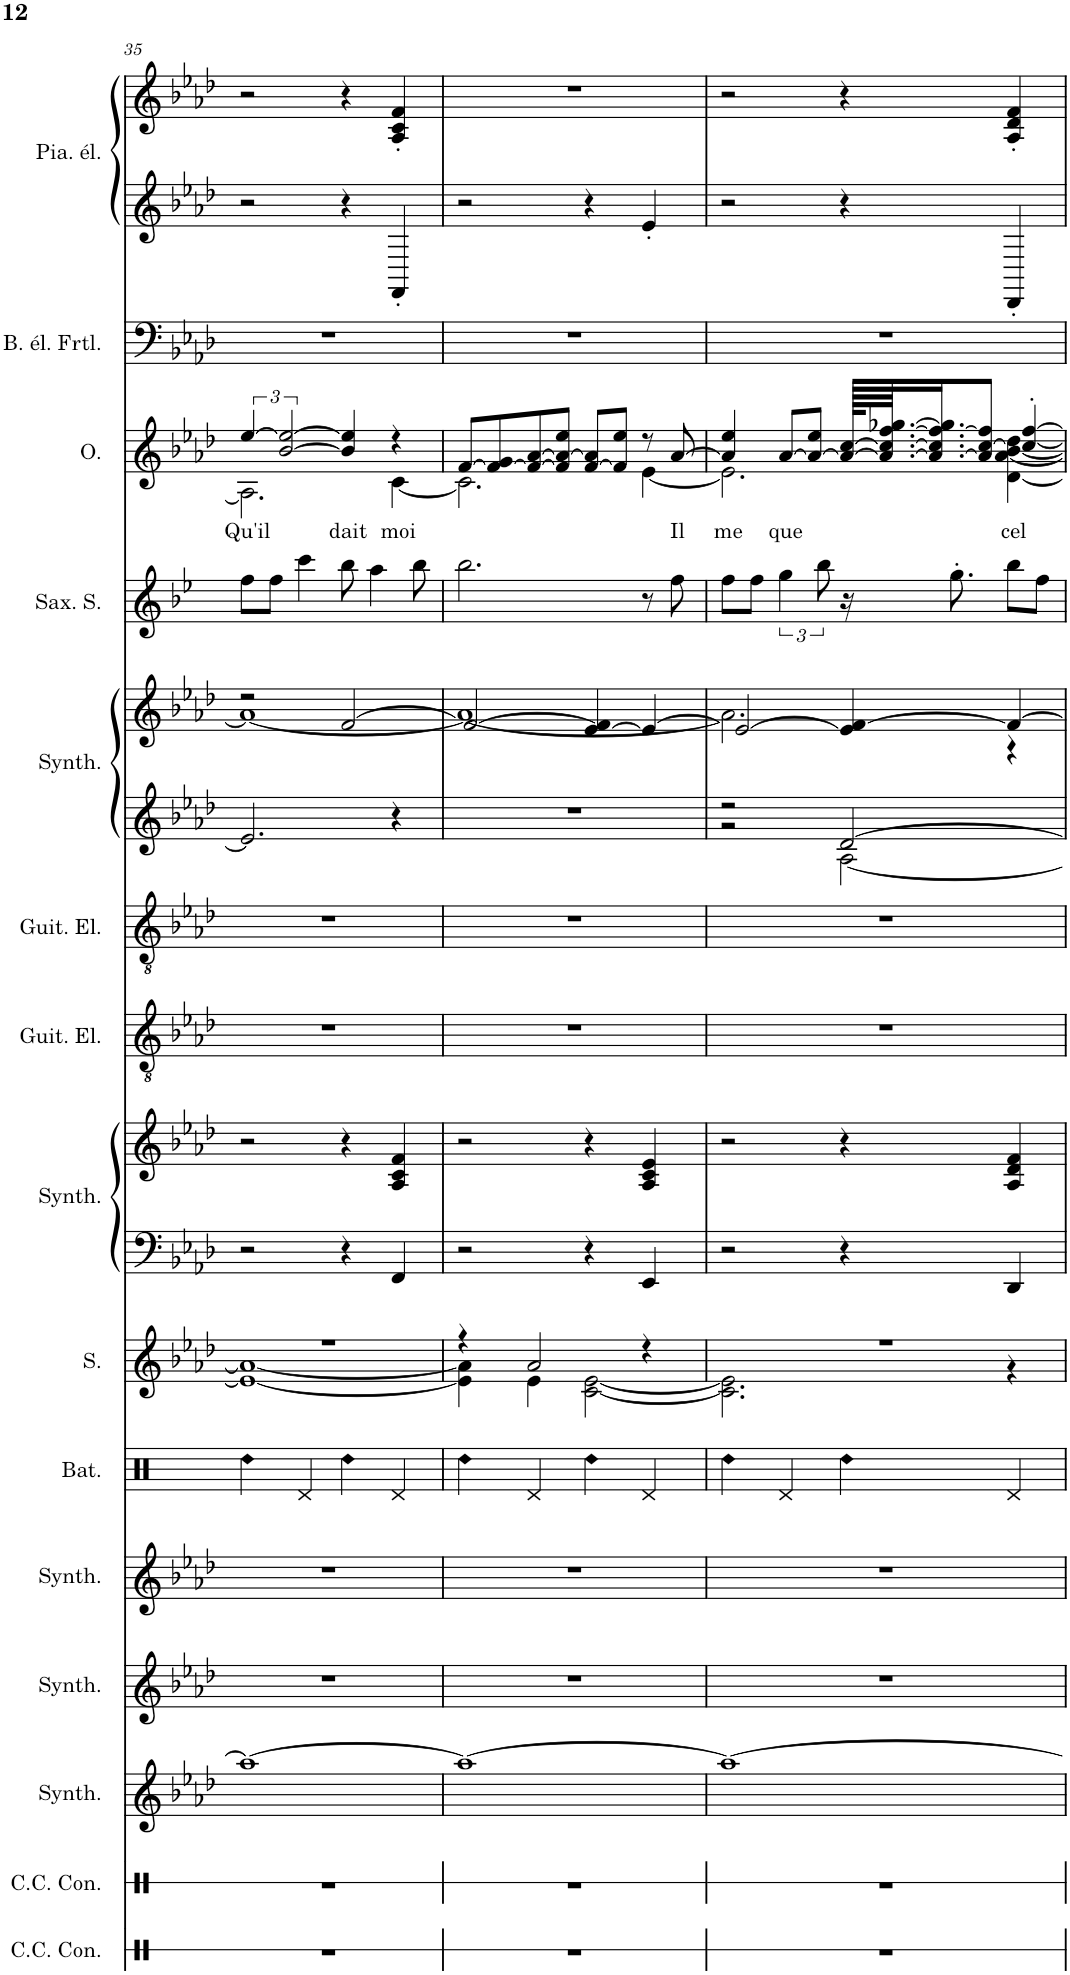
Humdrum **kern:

**kern	**kern	**kern	**kern	**kern	**kern	**kern	**kern	**kern	**kern	**kern	**kern	**kern	**kern	**kern	**text	**kern	**kern	**kern
*part15	*part14	*part13	*part12	*part11	*part10	*part9	*part8	*part8	*part7	*part6	*part5	*part5	*part4	*part3	*part3	*part2	*part1	*part1
*staff18	*staff17	*staff16	*staff15	*staff14	*staff13	*staff12	*staff11	*staff10	*staff9	*staff8	*staff7	*staff6	*staff5	*staff4	*staff4	*staff3	*staff2	*staff1
*I"Caisse claire de concert	*I"Caisse claire de concert	*I"Synthétiseur Pad	*I"Synthétiseur de dents de scie	*I"Synthétiseur d'effets	*I"Batterie	*I"Soprano	*I"Synthétiseur Pad	*	*I"Guitare électrique	*I"Guitare électrique	*I"Synthétiseur d'instruments à cordes	*	*I"Saxophone Soprano	*I"Oud	*	*I"Basse électrique fretless	*I"Piano électrique	*
*I'C.C. Con.	*I'C.C. Con.	*I'Synth.	*I'Synth.	*I'Synth.	*I'Bat.	*I'S.	*I'Synth.	*	*I'Guit. El.	*I'Guit. El.	*I'Synth.	*	*I'Sax. S.	*I'O.	*	*I'B. él. Frtl.	*I'Pia. él.	*
!!LO:PB:g=z
*clefX	*clefX	*clefG2	*clefG2	*clefG2	*clefX	*clefG2	*clefF4	*clefG2	*clefGv2	*clefGv2	*clefG2	*clefG2	*clefG2	*clefG2	*	*clefF4	*clefG2	*clefG2
*	*	*	*	*	*	*	*	*	*	*	*	*	*Trd1c2	*Trd7c12	*	*Trd7c12	*	*
*k[b-e-a-d-]	*k[b-e-a-d-]	*k[b-e-a-d-]	*k[b-e-a-d-]	*k[b-e-a-d-]	*k[]	*k[b-e-a-d-]	*k[b-e-a-d-]	*k[b-e-a-d-]	*k[b-e-a-d-]	*k[b-e-a-d-]	*k[b-e-a-d-]	*k[b-e-a-d-]	*k[b-e-]	*k[b-e-a-d-]	*	*k[b-e-a-d-]	*k[b-e-a-d-]	*k[b-e-a-d-]
*M4/4	*M4/4	*M4/4	*M4/4	*M4/4	*M4/4	*M4/4	*M4/4	*M4/4	*M4/4	*M4/4	*M4/4	*M4/4	*M4/4	*M4/4	*	*M4/4	*M4/4	*M4/4
=35	=35	=35	=35	=35	=35	=35	=35	=35	=35	=35	=35	=35	=35	=35	=35	=35	=35	=35
!	!	!	!	!	!LO:N:head=diamond	!	!	!	!	!	!	!	!	!	!LO:LY:b	!	!	!
*	*	*	*	*	*	*^	*	*	*	*	*	*^	*	*^	*	*	*	*
1r	1r	1aa-_	1r	1r	4Rdd\	1r	1e-_ 1a-_	2r	2r	1r	1r	2.e-/]	2r	1a-_	8ff\L	[6ee-/	2.A-\]	Qu'il	1r	2r	2r
.	.	.	.	.	.	.	.	.	.	.	.	.	.	.	8ff\J	.	.	.	.	.	.
.	.	.	.	.	.	.	.	.	.	.	.	.	.	.	.	[3b-/ 3ee-/_	.	.	.	.	.
.	.	.	.	.	4Rd/	.	.	.	.	.	.	.	.	.	4ccc\	.	.	.	.	.	.
!	!	!	!	!	!LO:N:head=diamond	!	!	!	!	!	!	!	!	!	!	!	!	!LO:LY:b	!	!	!
.	.	.	.	.	4Rdd\	.	.	4r	4r	.	.	.	[2f/	.	8bb-\	4b-/] 4ee-/]	.	dait	.	4r	4r
.	.	.	.	.	.	.	.	.	.	.	.	.	.	.	4aa\	.	.	.	.	.	.
!	!	!	!	!	!	!	!	!	!	!	!	!	!	!	!	!	!	!LO:LY:b	!	!	!
.	.	.	.	.	4Rd/	.	.	4FF/	4A-/ 4c/ 4f/	.	.	4r	.	.	.	4r	[4c\	moi	.	4FF'/	4A-/' 4c/' 4f/'
.	.	.	.	.	.	.	.	.	.	.	.	.	.	.	8bb-\	.	.	.	.	.	.
=36	=36	=36	=36	=36	=36	=36	=36	=36	=36	=36	=36	=36	=36	=36	=36	=36	=36	=36	=36	=36	=36
!	!	!	!	!	!LO:N:head=diamond	!	!	!	!	!	!	!	!	!	!	!	!	!	!	!	!
1r	1r	1aa-_	1r	1r	4Rdd\	4r	4e-\] 4a-\]	2r	2r	1r	1r	1r	2f/_	1a-_	2.bb-\	[8f/L	2.c\]	.	1r	2r	1r
.	.	.	.	.	.	.	.	.	.	.	.	.	.	.	.	8f/_ 8g/	.	.	.	.	.
.	.	.	.	.	4Rd/	2a-/	4e-\	.	.	.	.	.	.	.	.	8f/_ [8a-/	.	.	.	.	.
.	.	.	.	.	.	.	.	.	.	.	.	.	.	.	.	8f/] 8a-/_ 8ee-/J	.	.	.	.	.
!	!	!	!	!	!LO:N:head=diamond	!	!	!	!	!	!	!	!	!	!	!	!	!	!	!	!
.	.	.	.	.	4Rdd\	.	[2c\ [2e-\	4r	4r	.	.	.	[4e-/ 4f/]	.	.	[8f/ 8a-/]L	.	.	.	4r	.
.	.	.	.	.	.	.	.	.	.	.	.	.	.	.	.	8f/] 8ee-/J	.	.	.	.	.
.	.	.	.	.	4Rd/	4r	.	4EE-/	4A-/ 4c/ 4e-/	.	.	.	4e-/_	.	8r	8r	[4e-\	.	.	4e-'/	.
!	!	!	!	!	!	!	!	!	!	!	!	!	!	!	!	!	!	!LO:LY:b	!	!	!
.	.	.	.	.	.	.	.	.	.	.	.	.	.	.	8ff\	[8a-/	.	Il	.	.	.
=37	=37	=37	=37	=37	=37	=37	=37	=37	=37	=37	=37	=37	=37	=37	=37	=37	=37	=37	=37	=37	=37
!	!	!	!	!	!LO:N:head=diamond	!	!	!	!	!	!	!	!	!	!	!	!	!LO:LY:b	!	!	!
*	*	*	*	*	*	*	*	*	*	*	*	*^	*	*	*	*	*	*	*	*	*
1r	1r	1aa-_	1r	1r	4Rdd\	1r	2.c\] 2.e-\]	2r	2r	1r	1r	2r	2r	2e-/_	2.a-\]	8ff\L	4a-/] 4ee-/	2.e-\]	me	1r	2r	2r
.	.	.	.	.	.	.	.	.	.	.	.	.	.	.	.	8ff\J	.	.	.	.	.	.
!	!	!	!	!	!	!	!	!	!	!	!	!	!	!	!	!	!	!	!LO:LY:b	!	!	!
.	.	.	.	.	4Rd/	.	.	.	.	.	.	.	.	.	.	6gg\	[8a-/L	.	que	.	.	.
.	.	.	.	.	.	.	.	.	.	.	.	.	.	.	.	.	8a-/_ 8ee-/J	.	.	.	.	.
.	.	.	.	.	.	.	.	.	.	.	.	.	.	.	.	12bb-\	.	.	.	.	.	.
!	!	!	!	!	!LO:N:head=diamond	!	!	!	!	!	!	!	!	!	!	!	!	!	!	!	!	!
.	.	.	.	.	4Rdd\	.	.	4r	4r	.	.	[2d-/	[2A-\	4e-/] [4f/	.	16r	128a-/_ [128cc/KLLLL	.	.	.	4r	4r
.	.	.	.	.	.	.	.	.	.	.	.	.	.	.	.	.	64.a-/_ 64.cc/_ [64.ff/ [64.gg-X/JJ	.	.	.	.	.
.	.	.	.	.	.	.	.	.	.	.	.	.	.	.	.	.	16.a-/_ 16.cc/] 16.ff/_ 16.gg-/]J	.	.	.	.	.
.	.	.	.	.	.	.	.	.	.	.	.	.	.	.	.	8.gg'\	.	.	.	.	.	.
.	.	.	.	.	.	.	.	.	.	.	.	.	.	.	.	.	8a-/] [8cc/ 8ff/]J	.	.	.	.	.
!	!	!	!	!	!	!	!	!	!	!	!	!	!	!	!	!	!	!	!LO:LY:b	!	!	!
.	.	.	.	.	4Rd/	.	4r	4DD-/	4A-/ 4d-/ 4f/	.	.	.	.	4f/_	4r	8bb-\L	4cc/]' [4ff/'	[4d-\ [4a-\ [4b-\ [4dd-\	cel	.	4DD-'/	4A-/' 4d-/' 4f/'
.	.	.	.	.	.	.	.	.	.	.	.	.	.	.	.	8ff\J	.	.	.	.	.	.
*	*	*	*	*	*	*	*	*	*	*	*	*v	*v	*	*	*	*v	*v	*	*	*	*
*	*	*	*	*	*	*v	*v	*	*	*	*	*	*v	*v	*	*	*	*	*	*
=	=	=	=	=	=	=	=	=	=	=	=	=	=	=	=	=	=	=
*-	*-	*-	*-	*-	*-	*-	*-	*-	*-	*-	*-	*-	*-	*-	*-	*-	*-	*-
